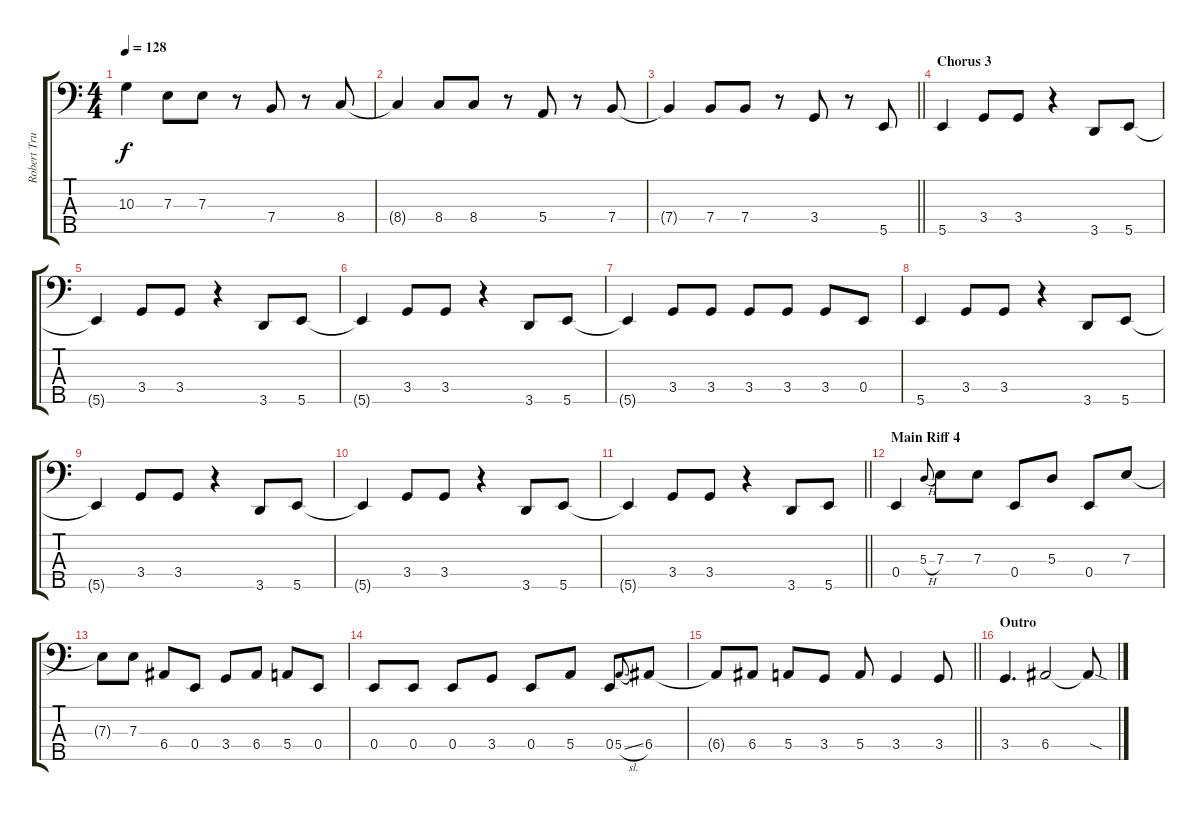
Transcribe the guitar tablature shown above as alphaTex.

\track ("Robert Trujillo (Bass)" "Robert Tru") {instrument electricbassfinger}
\staff {score tabs}
\tuning (G2 D2 A1 E1 B0) {hide}
\ts (4 4)
\tempo 128
\clef f4
\ks c
10.3.4{dy f} 7.3.8 7.3.8 r.8 7.4.8 r.8 8.4.8 |
8.4{t}.4 8.4.8 8.4.8 r.8 5.4.8 r.8 7.4.8 |
\barLineRight lightlight
7.4{t}.4 7.4.8 7.4.8 r.8 3.4.8 r.8 5.5.8 |
\section ("" "Chorus 3")
5.5.4 3.4.8 3.4.8 r.4 3.5.8 5.5.8 |
5.5{t}.4 3.4.8 3.4.8 r.4 3.5.8 5.5.8 |
5.5{t}.4 3.4.8 3.4.8 r.4 3.5.8 5.5.8 |
5.5{t}.4 3.4.8 3.4.8 3.4.8 3.4.8 3.4.8 0.4.8 |
5.5.4 3.4.8 3.4.8 r.4 3.5.8 5.5.8 |
5.5{t}.4 3.4.8 3.4.8 r.4 3.5.8 5.5.8 |
5.5{t}.4 3.4.8 3.4.8 r.4 3.5.8 5.5.8 |
\barLineRight lightlight
5.5{t}.4 3.4.8 3.4.8 r.4 3.5.8 5.5.8 |
\section ("" "Main Riff 4")
0.4.4 5.3{h}.8{gr onbeat} 7.3.8 7.3.8 0.4.8 5.3.8 0.4.8 7.3.8 |
7.3{t}.8 7.3.8 6.4.8 0.4.8 3.4.8 6.4.8 5.4.8 0.4.8 |
0.4.8 0.4.8 0.4.8 3.4.8 0.4.8 5.4.8 0.4.8 5.4{sl}.8{gr onbeat} 6.4.8 |
\barLineRight lightlight
6.4{t}.8 6.4.8 5.4.8 3.4.8 5.4.8 3.4.4 3.4.8 |
\section ("" "Outro")
3.4.4{d} 6.4.2 6.4{sod t}.8
